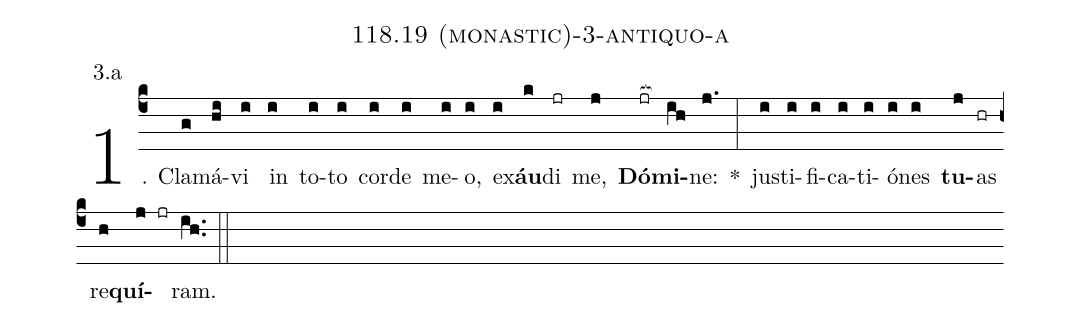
name: 118.19 (monastic)-3-antiquo-a;
annotation: 3.a;
%%
(c4)1. Cla(g)má(hi)vi(i) in(i) to(i)to(i) cor(i)de(i) me(i)o,(i) ex(i)<b>áu</b>(k)di(jr) me,(j) <b>Dó</b>(jr[ocb:1{])<b>mi</b>(ih[ocb:0}])ne:(j.) *(:) jus(i)ti(i)fi(i)ca(i)ti(i)ó(i)nes(i) <b>tu</b>(j)as(hr) re(h)<b>quí</b>(j jr)ram.(ih..) (::)
